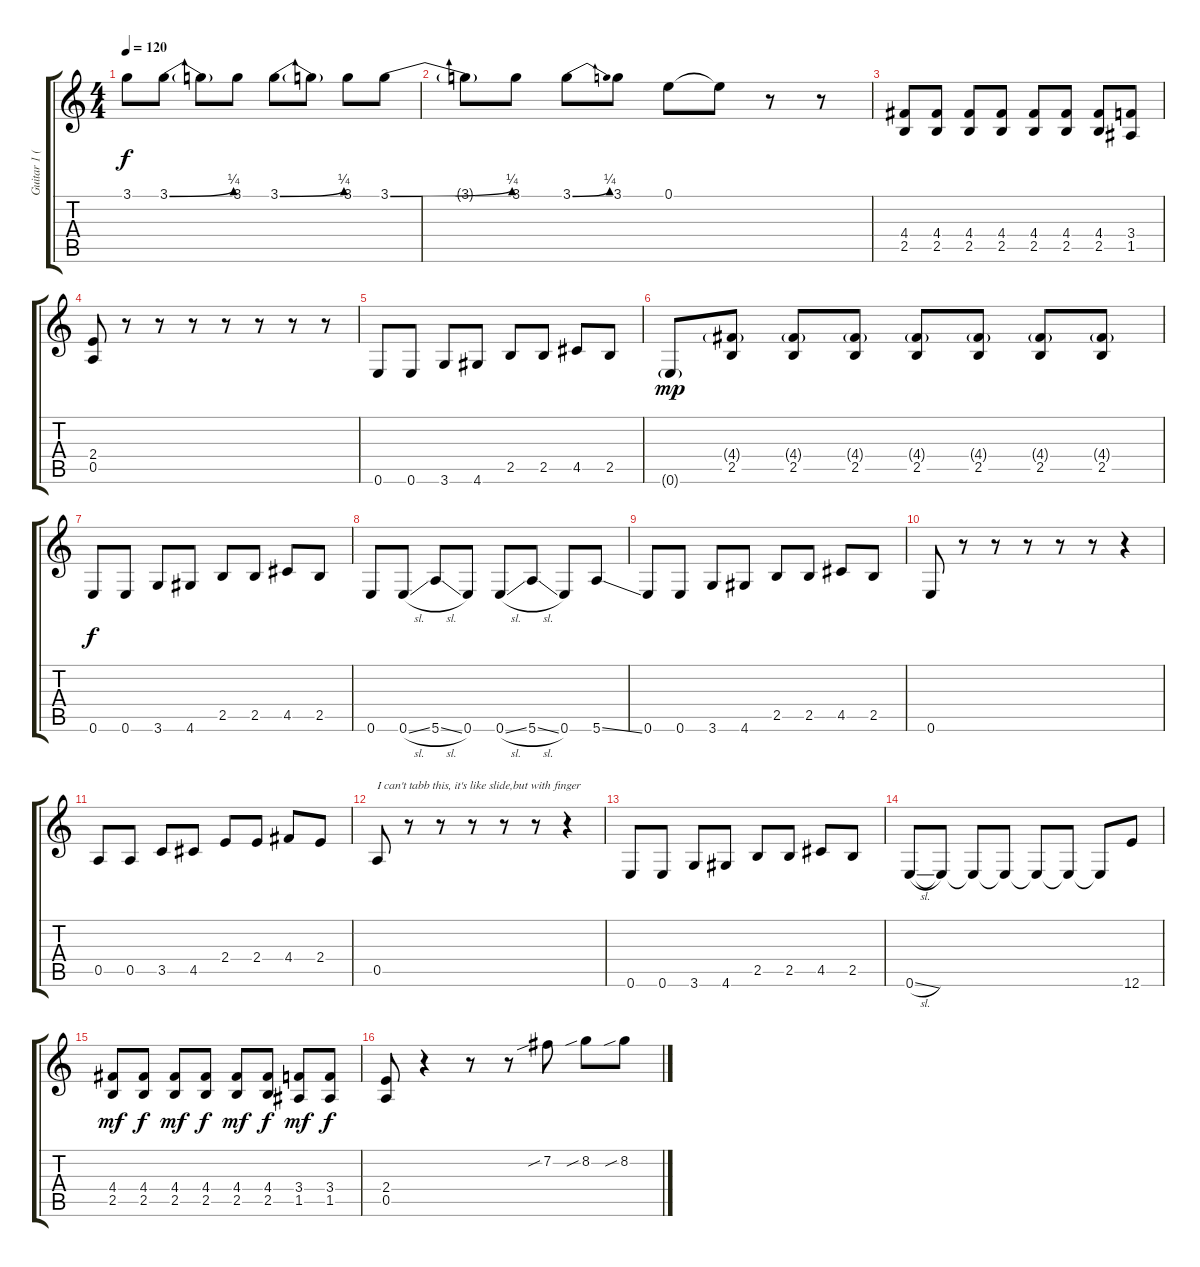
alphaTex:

\track ("Guitar 1 (J. Perry)" "Guitar 1 (") {instrument distortionguitar}
\staff {score tabs}
\tuning (E4 B3 G3 D3 A2 E2) {hide}
\ts (4 4)
\tempo 120
\clef g2
\ks c
3.1.8{dy f} 3.1{be (bend 0 0 60 1)}.8 3.1{t}.8 3.1.8 3.1{be (bend 0 0 60 1)}.8 3.1{t}.8 3.1.8 3.1{be (bend 0 0 60 1)}.8 |
3.1{t}.8 3.1.8 3.1{be (bend 0 0 60 1)}.8 3.1.8 0.1.8 0.1{t}.8 r.8 r.8 |
(4.4 2.5).8 (4.4 2.5).8 (4.4 2.5).8 (4.4 2.5).8 (4.4 2.5).8 (4.4 2.5).8 (4.4 2.5).8 (3.4 1.5).8 |
(2.4 0.5).8 r.8 r.8 r.8 r.8 r.8 r.8 r.8 |
0.6.8 0.6.8 3.6.8 4.6.8 2.5.8 2.5.8 4.5.8 2.5.8 |
0.6{g}.8{dy mp} (4.4{g} 2.5).8 (4.4{g} 2.5).8 (4.4{g} 2.5).8 (4.4{g} 2.5).8 (4.4{g} 2.5).8 (4.4{g} 2.5).8 (4.4{g} 2.5).8 |
0.6.8{dy f} 0.6.8 3.6.8 4.6.8 2.5.8 2.5.8 4.5.8 2.5.8 |
0.6.8 0.6{sl}.8 5.6{sl}.8 0.6.8 0.6{sl}.8 5.6{sl}.8 0.6.8 5.6{ss}.8 |
0.6.8 0.6.8 3.6.8 4.6.8 2.5.8 2.5.8 4.5.8 2.5.8 |
0.6.8 r.8 r.8 r.8 r.8 r.8 r.4 |
0.5.8 0.5.8 3.5.8 4.5.8 2.4.8 2.4.8 4.4.8 2.4.8 |
0.5.8{txt "I can't tabb this, it's like slide,but with finger"} r.8 r.8 r.8 r.8 r.8 r.4 |
0.6.8 0.6.8 3.6.8 4.6.8 2.5.8 2.5.8 4.5.8 2.5.8 |
0.6{sl}.8 0.6{t}.8 0.6{t}.8 0.6{t}.8 0.6{t}.8 0.6{t}.8 0.6{t}.8 12.6.8 |
(4.4 2.5).8{dy mf} (4.4 2.5).8{dy f} (4.4 2.5).8{dy mf} (4.4 2.5).8{dy f} (4.4 2.5).8{dy mf} (4.4 2.5).8{dy f} (3.4 1.5).8{dy mf} (3.4 1.5).8{dy f} |
(2.4 0.5).8 r.4 r.8 r.8 7.2{sib}.8 8.2{sib}.8 8.2{sib}.8
